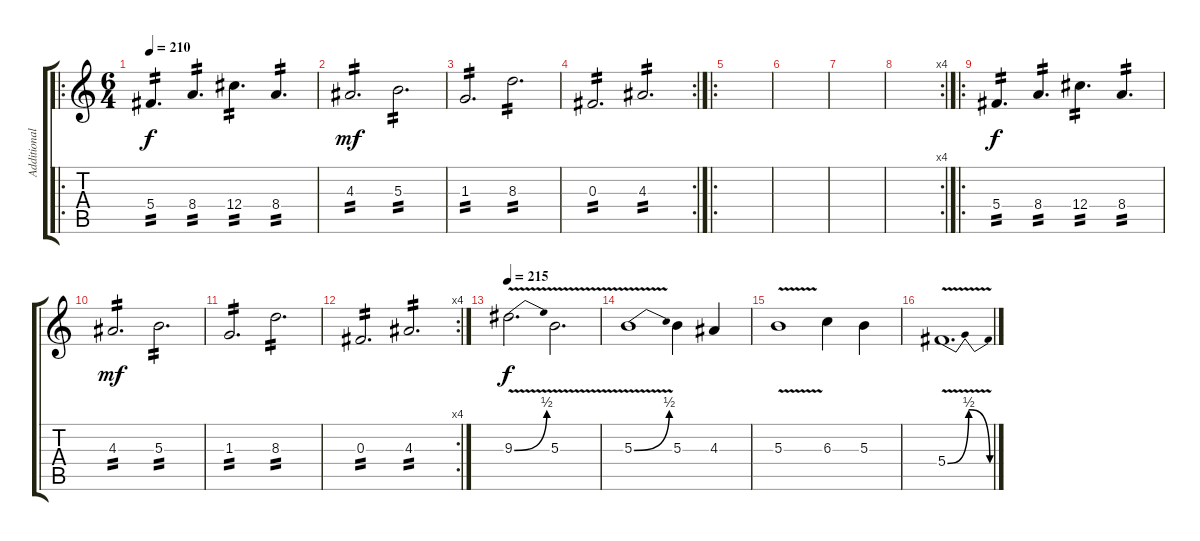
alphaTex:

\track ("Additional guitar" "Additional") {instrument distortionguitar}
\staff {score tabs}
\tuning (Eb4 Bb3 Gb3 Db3 Ab2 Eb2) {hide}
\ro
\ts (6 4)
\tempo 210
\clef g2
\ks c
5.4.4{d tp 2 dy f balance 16} 8.4.4{d tp 2} 12.4.4{d tp 2} 8.4.4{d tp 2} |
4.3.2{d tp 2 dy mf} 5.3.2{d tp 2} |
1.3.2{d tp 2} 8.3.2{d tp 2} |
\rc 2
0.3.2{d tp 2} 4.3.2{d tp 2} |
\ro
|
|
|
\rc 4
|
\ro
5.4.4{d tp 2 dy f} 8.4.4{d tp 2} 12.4.4{d tp 2} 8.4.4{d tp 2} |
4.3.2{d tp 2 dy mf} 5.3.2{d tp 2} |
1.3.2{d tp 2} 8.3.2{d tp 2} |
\rc 4
0.3.2{d tp 2} 4.3.2{d tp 2} |
\tempo 215
9.3{be (bend 0 0 60 2) v}.2{d dy f balance 8} 5.3{v}.2{d} |
5.3{be (bend 0 0 60 2) v}.1 5.3.4 4.3.4 |
5.3{v}.1 6.3.4 5.3.4 |
5.4{be (bendrelease 0 0 30 2 51 2 60 0) v}.1{d}
